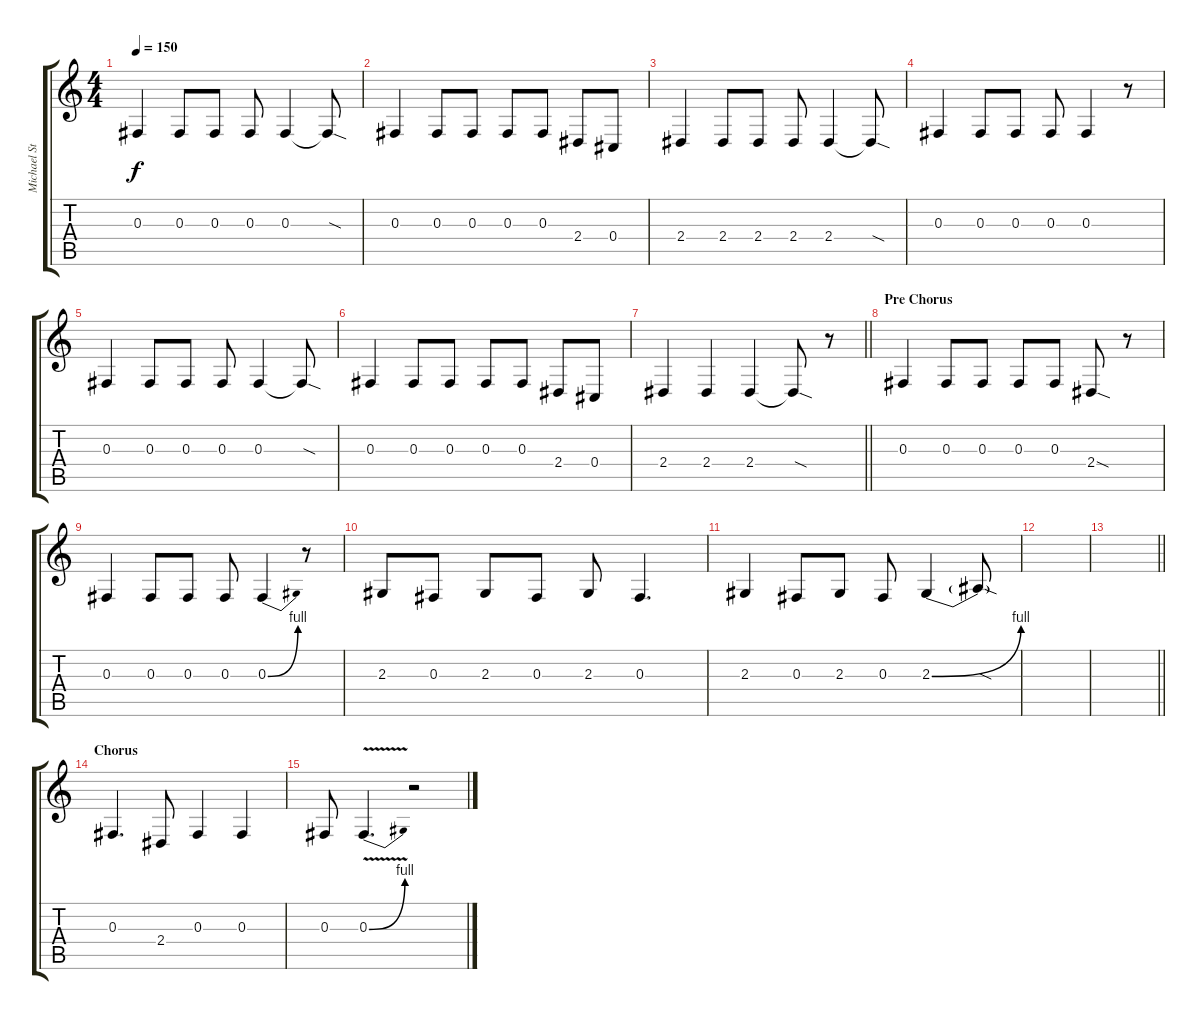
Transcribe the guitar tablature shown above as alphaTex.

\track ("Michael Starr" "Michael St") {instrument cello}
\staff {score tabs}
\tuning (Eb4 Bb3 Gb3 Db3 Ab2 Eb2) {hide}
\ts (4 4)
\tempo 150
\clef g2
\ks c
0.3.4{dy f} 0.3.8 0.3.8 0.3.8 0.3.4 0.3{sod t}.8 |
0.3.4 0.3.8 0.3.8 0.3.8 0.3.8 2.4.8 0.4.8 |
2.4.4 2.4.8 2.4.8 2.4.8 2.4.4 2.4{sod t}.8 |
0.3.4 0.3.8 0.3.8 0.3.8 0.3.4 r.8 |
0.3.4 0.3.8 0.3.8 0.3.8 0.3.4 0.3{sod t}.8 |
0.3.4 0.3.8 0.3.8 0.3.8 0.3.8 2.4.8 0.4.8 |
\barLineRight lightlight
2.4.4 2.4.4 2.4.4 2.4{sod t}.8 r.8 |
\section ("" "Pre Chorus")
0.3.4 0.3.8 0.3.8 0.3.8 0.3.8 2.4{sod}.8 r.8 |
0.3.4 0.3.8 0.3.8 0.3.8 0.3{be (bend 0 0 60 4)}.4 r.8 |
2.3.8 0.3.8 2.3.8 0.3.8 2.3.8 0.3.4{d} |
2.3.4 0.3.8 2.3.8 0.3.8 2.3{be (bend 0 0 60 4)}.4 2.3{sod t}.8 |
|
\barLineRight lightlight
|
\section ("" "Chorus")
0.3.4{d} 2.4.8 0.3.4 0.3.4 |
0.3.8 0.3{be (bend 0 0 60 4) v}.4{d} r.2
